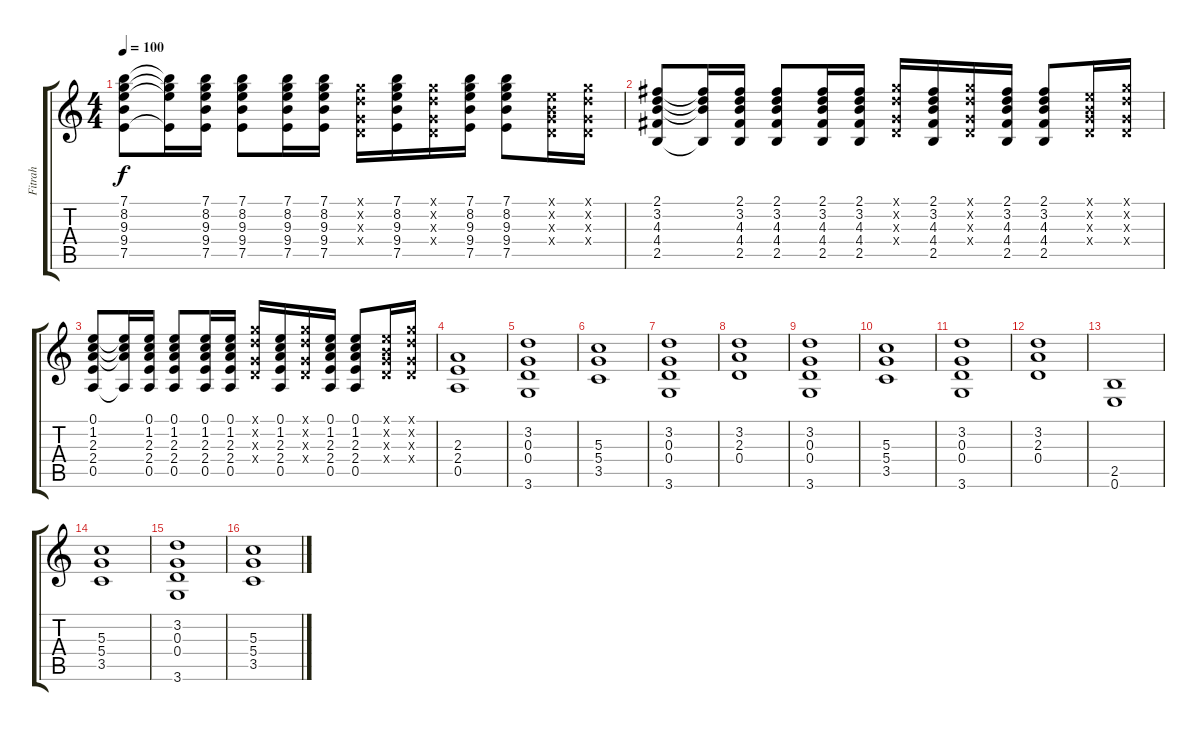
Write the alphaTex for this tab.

\track ("Fitrah" "Fitrah") {instrument acousticguitarsteel}
\staff {score tabs}
\tuning (E4 B3 G3 D3 A2 E2) {hide}
\ts (4 4)
\tempo 100
\clef g2
\ks c
(7.1 8.2 9.3 9.4 7.5).8{dy f} (7.1{t} 8.2{t} 9.3{t} 7.5{t}).16 (7.1 8.2 9.3 9.4 7.5).16 (7.1 8.2 9.3 9.4 7.5).8 (7.1 8.2 9.3 9.4 7.5).16 (7.1 8.2 9.3 9.4 7.5).16 (3.1{x} 3.2{x} 0.3{x} 0.4{x}).16 (7.1 8.2 9.3 9.4 7.5).16 (3.1{x} 3.2{x} 0.3{x} 0.4{x}).16 (7.1 8.2 9.3 9.4 7.5).16 (7.1 8.2 9.3 9.4 7.5).8 (0.1{x} 0.2{x} 0.3{x} 0.4{x}).16 (3.1{x} 3.2{x} 0.3{x} 0.4{x}).16 |
(2.1 3.2 4.3 4.4 2.5).8 (2.1{t} 3.2{t} 4.3{t} 2.5{t}).16 (2.1 3.2 4.3 4.4 2.5).16 (2.1 3.2 4.3 4.4 2.5).8 (2.1 3.2 4.3 4.4 2.5).16 (2.1 3.2 4.3 4.4 2.5).16 (3.1{x} 3.2{x} 0.3{x} 0.4{x}).16 (2.1 3.2 4.3 4.4 2.5).16 (3.1{x} 3.2{x} 0.3{x} 0.4{x}).16 (2.1 3.2 4.3 4.4 2.5).16 (2.1 3.2 4.3 4.4 2.5).8 (0.1{x} 0.2{x} 0.3{x} 0.4{x}).16 (3.1{x} 3.2{x} 0.3{x} 0.4{x}).16 |
(0.1 1.2 2.3 2.4 0.5).8 (0.1{t} 1.2{t} 2.3{t} 0.5{t}).16 (0.1 1.2 2.3 2.4 0.5).16 (0.1 1.2 2.3 2.4 0.5).8 (0.1 1.2 2.3 2.4 0.5).16 (0.1 1.2 2.3 2.4 0.5).16 (3.1{x} 3.2{x} 0.3{x} 0.4{x}).16 (0.1 1.2 2.3 2.4 0.5).16 (3.1{x} 3.2{x} 0.3{x} 0.4{x}).16 (0.1 1.2 2.3 2.4 0.5).16 (0.1 1.2 2.3 2.4 0.5).8 (0.1{x} 0.2{x} 0.3{x} 0.4{x}).16{volume 16 instrument distortionguitar} (3.1{x} 3.2{x} 0.3{x} 0.4{x}).16 |
(2.3 2.4 0.5).1{instrument distortionguitar} |
(3.2 0.3 0.4 3.6).1 |
(5.3 5.4 3.5).1 |
(3.2 0.3 0.4 3.6).1 |
(3.2 2.3 0.4).1 |
(3.2 0.3 0.4 3.6).1 |
(5.3 5.4 3.5).1 |
(3.2 0.3 0.4 3.6).1 |
(3.2 2.3 0.4).1 |
(2.5 0.6).1 |
(5.3 5.4 3.5).1 |
(3.2 0.3 0.4 3.6).1 |
(5.3 5.4 3.5).1
